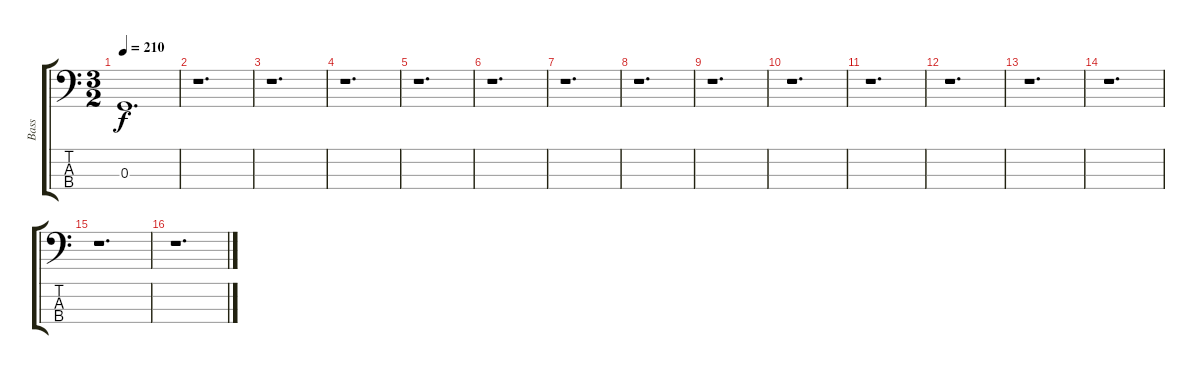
\track ("Bass" "Bass") {instrument electricbassfinger}
\staff {score tabs}
\tuning (F2 C2 G1 D1) {hide}
\ts (3 2)
\tempo 210
\clef f4
\ks c
0.3.1{d dy f} |
r.1{d} |
r.1{d} |
r.1{d} |
r.1{d} |
r.1{d} |
r.1{d} |
r.1{d} |
r.1{d} |
r.1{d} |
r.1{d} |
r.1{d} |
r.1{d} |
r.1{d} |
r.1{d} |
r.1{d}
